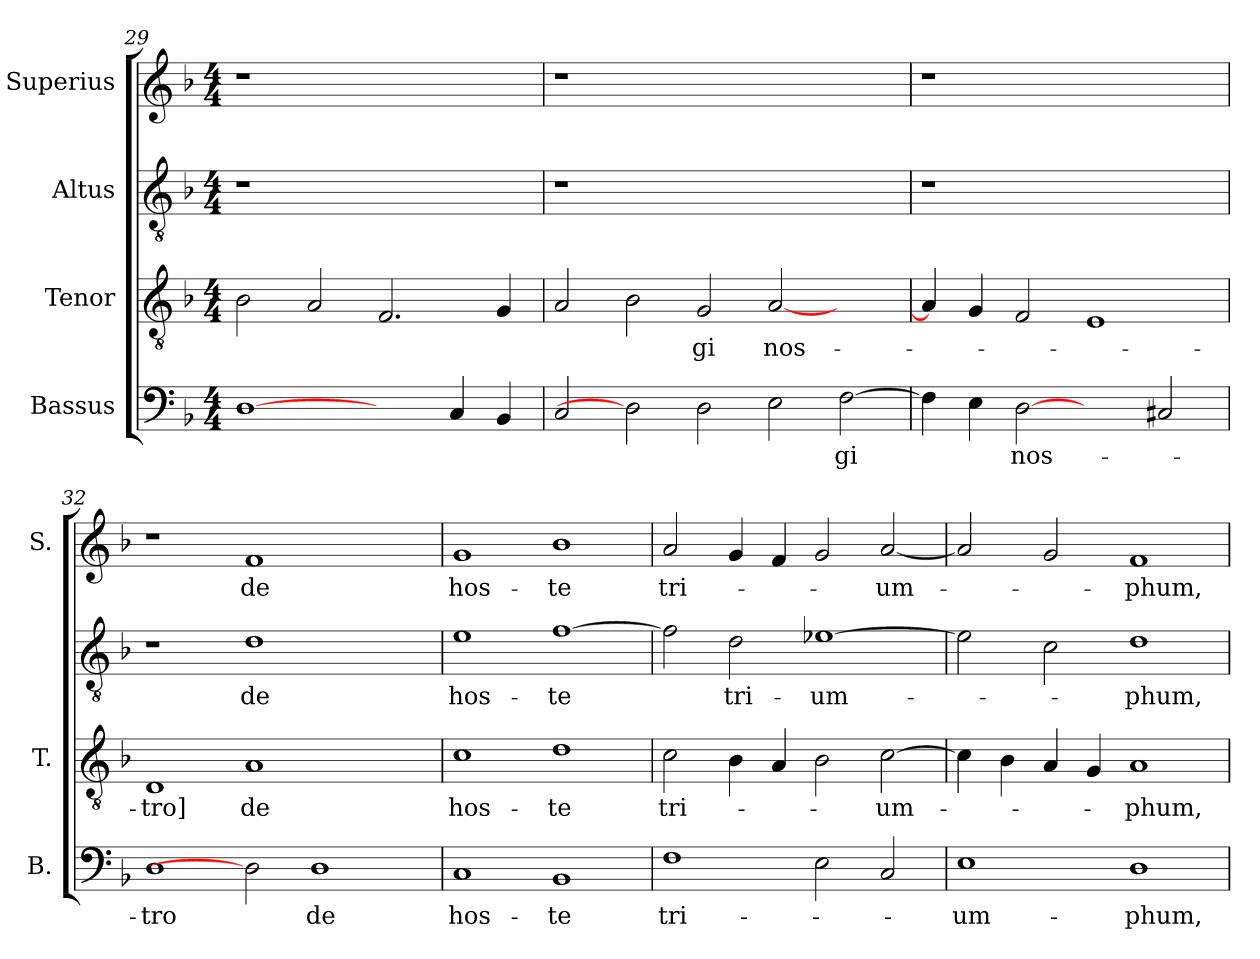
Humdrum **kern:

**kern	**text	**kern	**text	**kern	**text	**kern	**text
*part4	*part4	*part3	*part3	*part2	*part2	*part1	*part1
*staff4	*staff4	*staff3	*staff3	*staff2	*staff2	*staff1	*staff1
*I"Bassus	*	*I"Tenor	*	*I"Altus	*	*I"Superius	*
*I'B.	*	*I'T.	*	*	*	*I'S.	*
*clefF4	*	*clefGv2	*	*clefGv2	*	*clefG2	*
*	*	*ITrd7c12	*	*ITrd7c12	*	*	*
*k[b-]	*	*k[b-]	*	*k[b-]	*	*k[b-]	*
*F:	*	*F:	*	*F:	*	*F:	*
*M4/4	*	*M4/4	*	*M4/4	*	*M4/4	*
=29	=29	=29	=29	=29	=29	=29	=29
!	!	!	!	!LO:N:vis=1	!	!LO:N:vis=1	!
[1Di	.	2BB-i\	.	1r	.	1r	.
.	.	2AAi/	.	.	.	.	.
2ryy	.	2.FFi/	.	1ryy	.	1ryy	.
4Ci/	.	.	.	.	.	.	.
4BB-i/	.	4GGi/	.	.	.	.	.
=30	=30	=30	=30	=30	=30	=30	=30
!	!	!	!	!LO:N:vis=1	!	!LO:N:vis=1	!
2Ci/	.	2AAi/	.	1r	.	1r	.
2Di]	.	2BB-i\	.	.	.	.	.
!	!	!	!LO:LY:b:color=#000000	!	!	!	!
2Di\	.	2GGi/	-gi	1.ryy	.	1.ryy	.
!	!	!	!LO:LY:b:color=#000000	!	!	!	!
2Ei\	.	[<2AAi/	nos-	.	.	.	.
!	!LO:LY:b:color=#000000	!	!	!	!	!	!
[>2Fi\	-gi	2ryy	.	.	.	.	.
=31	=31	=31	=31	=31	=31	=31	=31
!	!	!	!	!LO:N:vis=1	!	!LO:N:vis=1	!
4Fi\]	.	4AAi/]	.	1r	.	1r	.
4Ei\	.	4GGi/	.	.	.	.	.
!	!LO:LY:b:color=#000000	!	!	!	!	!	!
[2Di	nos-	2FFi/	.	.	.	.	.
2ryy	.	1EEi	.	1ryy	.	1ryy	.
2C#Xi/	.	.	.	.	.	.	.
!!LO:PB:g=z
=32	=32	=32	=32	=32	=32	=32	=32
!	!LO:LY:b:color=#000000	!	!	!	!	!	!
!	!	!	!LO:LY:b:color=#000000	!	!	!	!
1Di	-tro	1DDi	-tro]	1r	.	1r	.
!	!	!	!LO:LY:b:color=#000000	!	!	!	!
!	!	!	!	!	!LO:LY:b:color=#000000	!	!
!	!	!	!	!	!	!	!LO:LY:b:color=#000000
2Di]	.	1AAi	de	1Di	de	1fi	de
!	!LO:LY:b:color=#000000	!	!	!	!	!	!
1Di	de	.	.	.	.	.	.
.	.	2ryy	.	2ryy	.	2ryy	.
=33	=33	=33	=33	=33	=33	=33	=33
!	!LO:LY:b:color=#000000	!	!	!	!	!	!
!	!	!	!LO:LY:b:color=#000000	!	!	!	!
!	!	!	!	!	!LO:LY:b:color=#000000	!	!
!	!	!	!	!	!	!	!LO:LY:b:color=#000000
1Ci	hos-	1Ci	hos-	1Ei	hos-	1gi	hos-
!	!LO:LY:b:color=#000000	!	!	!	!	!	!
!	!	!	!LO:LY:b:color=#000000	!	!	!	!
!	!	!	!	!	!LO:LY:b:color=#000000	!	!
!	!	!	!	!	!	!	!LO:LY:b:color=#000000
1BB-i	-te	1Di	-te	[>1Fi	-te	1b-i	-te
=34	=34	=34	=34	=34	=34	=34	=34
!	!LO:LY:b:color=#000000	!	!	!	!	!	!
!	!	!	!LO:LY:b:color=#000000	!	!	!	!
!	!	!	!	!	!	!	!LO:LY:b:color=#000000
1Fi	tri-	2Ci\	tri-	2Fi\]	.	2ai/	tri-
!	!	!	!	!	!LO:LY:b:color=#000000	!	!
.	.	4BB-i\	.	2Di\	tri-	4gi/	.
.	.	4AAi/	.	.	.	4fi/	.
!	!	!	!	!	!LO:LY:b:color=#000000	!	!
2Ei\	.	2BB-i\	.	[>1E-Xi	-um-	2gi/	.
!	!	!	!LO:LY:b:color=#000000	!	!	!	!
!	!	!	!	!	!	!	!LO:LY:b:color=#000000
2Ci/	.	[>2Ci\	-um-	.	.	[<2ai/	-um-
=35	=35	=35	=35	=35	=35	=35	=35
!	!LO:LY:b:color=#000000	!	!	!	!	!	!
1Ei	-um-	4Ci\]	.	2E-i\]	.	2ai/]	.
.	.	4BB-i\	.	.	.	.	.
.	.	4AAi/	.	2Ci\	.	2gi/	.
.	.	4GGi/	.	.	.	.	.
!	!LO:LY:b:color=#000000	!	!	!	!	!	!
!	!	!	!LO:LY:b:color=#000000	!	!	!	!
!	!	!	!	!	!LO:LY:b:color=#000000	!	!
!	!	!	!	!	!	!	!LO:LY:b:color=#000000
1Di	-phum,	1AAi	-phum,	1Di	-phum,	1fi	-phum,
=	=	=	=	=	=	=	=
*-	*-	*-	*-	*-	*-	*-	*-
